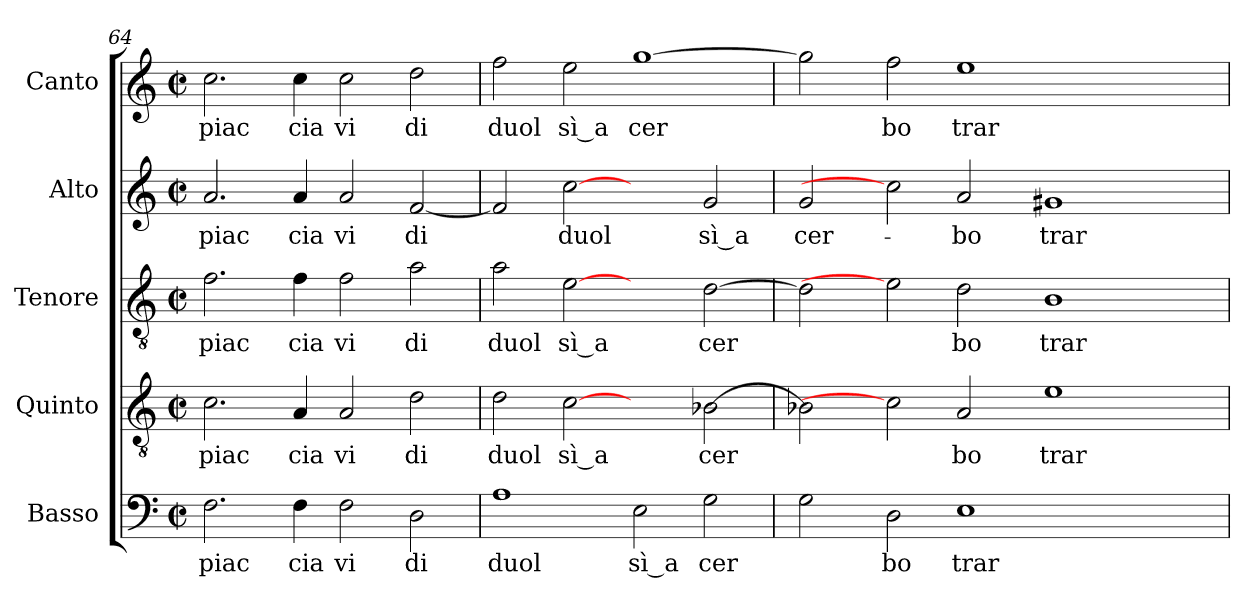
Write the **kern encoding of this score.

**kern	**text	**kern	**text	**kern	**text	**kern	**text	**kern	**text
*part5	*part5	*part4	*part4	*part3	*part3	*part2	*part2	*part1	*part1
*staff5	*staff5	*staff4	*staff4	*staff3	*staff3	*staff2	*staff2	*staff1	*staff1
*I"Basso	*	*I"Quinto	*	*I"Tenore	*	*I"Alto	*	*I"Canto	*
*clefF4	*	*clefGv2	*	*clefGv2	*	*clefG2	*	*clefG2	*
*M2/2	*	*M2/2	*	*M2/2	*	*M2/2	*	*M2/2	*
*met(c|)	*	*met(c|)	*	*met(c|)	*	*met(c|)	*	*met(c|)	*
=64	=64	=64	=64	=64	=64	=64	=64	=64	=64
!	!LO:LY:b:cj	!	!LO:LY:b:cj	!	!LO:LY:b:cj	!	!LO:LY:b:cj	!	!LO:LY:b:cj
2.F\	piac	2.c\	piac	2.f\	piac	2.a/	piac	2.cc\	piac
!	!LO:LY:b:cj	!	!LO:LY:b:cj	!	!LO:LY:b:cj	!	!LO:LY:b:cj	!	!LO:LY:b:cj
4F\	cia	4A/	cia	4f\	cia	4a/	cia	4cc\	cia
!	!LO:LY:b:cj	!	!LO:LY:b:cj	!	!LO:LY:b:cj	!	!LO:LY:b:cj	!	!LO:LY:b:cj
2F\	vi	2A/	vi	2f\	vi	2a/	vi	2cc\	vi
!	!LO:LY:b:cj	!	!LO:LY:b:cj	!	!LO:LY:b:cj	!	!LO:LY:b:cj	!	!LO:LY:b:cj
2D\	di	2d\	di	2a\	di	[<2f/	di	2dd\	di
=65	=65	=65	=65	=65	=65	=65	=65	=65	=65
!	!LO:LY:b:cj	!	!LO:LY:b:cj	!	!LO:LY:b:cj	!	!	!	!LO:LY:b:cj
1A	duol	2d\	duol	2a\	duol	2f/]	.	2ff\	duol
!	!	!	!LO:LY:b:rj	!	!LO:LY:b:rj	!	!LO:LY:b:cj	!	!LO:LY:b:rj
.	.	[2c	sì a	[2e	sì a	[2cc)	duol	(<2ee\	sì a
!	!LO:LY:b:rj	!	!	!	!	!	!	!	!LO:LY:b:cj
2E\	sì a	2ryy	.	2ryy	.	2ryy	.	[>1gg	cer
!	!LO:LY:b	!	!LO:LY:b	!	!LO:LY:b	!	!LO:LY:b:rj	!	!
2G\	cer	[>2B-X\	cer	[>2d\	cer	2g/	sì a	.	.
!!LO:LB:g=z
=66	=66	=66	=66	=66	=66	=66	=66	=66	=66
!	!	!	!	!	!	!	!LO:LY:b:cj	!	!
*	*	*^	*	*^	*	*	*	*^	*
2G\	.	2B-X\]	16.ryy	.	2d\]	16.ryy	.	2g/	cer-	2gg\]	16.ryy	.
.	.	.	1ryy	.	.	1ryy	.	.	.	.	1ryy	.
!	!LO:LY:b:cj	!	!	!	!	!	!	!	!	!	!	!LO:LY:b:cj
2D\	bo	2c]	.	.	2e]	.	.	2cc]	.	2ff\	.	bo
!	!LO:LY:b:cj	!	!	!LO:LY:b:cj	!	!	!LO:LY:b:cj	!	!LO:LY:b:cj	!	!	!LO:LY:b:cj
1E	trar-	2A/	.	bo	2d\	.	bo	2a/	-bo	1ee	.	trar
.	.	.	1ryy	.	.	1ryy	.	.	.	.	1ryy	.
!	!	!	!	!LO:LY:b:cj	!	!	!LO:LY:b:cj	!	!LO:LY:b:cj	!	!	!
.	.	1e	.	trar	1B	.	trar-	1g#X	trar-	.	.	.
2ryy	.	.	.	.	.	.	.	.	.	2ryy	.	.
.	.	.	4ryy	.	.	4ryy	.	.	.	.	4ryy	.
.	.	.	8ryy	.	.	8ryy	.	.	.	.	8ryy	.
.	.	.	32ryy	.	.	32ryy	.	.	.	.	32ryy	.
*	*	*v	*v	*	*	*	*	*	*	*v	*v	*
*	*	*	*	*v	*v	*	*	*	*	*
=	=	=	=	=	=	=	=	=	=
*-	*-	*-	*-	*-	*-	*-	*-	*-	*-
